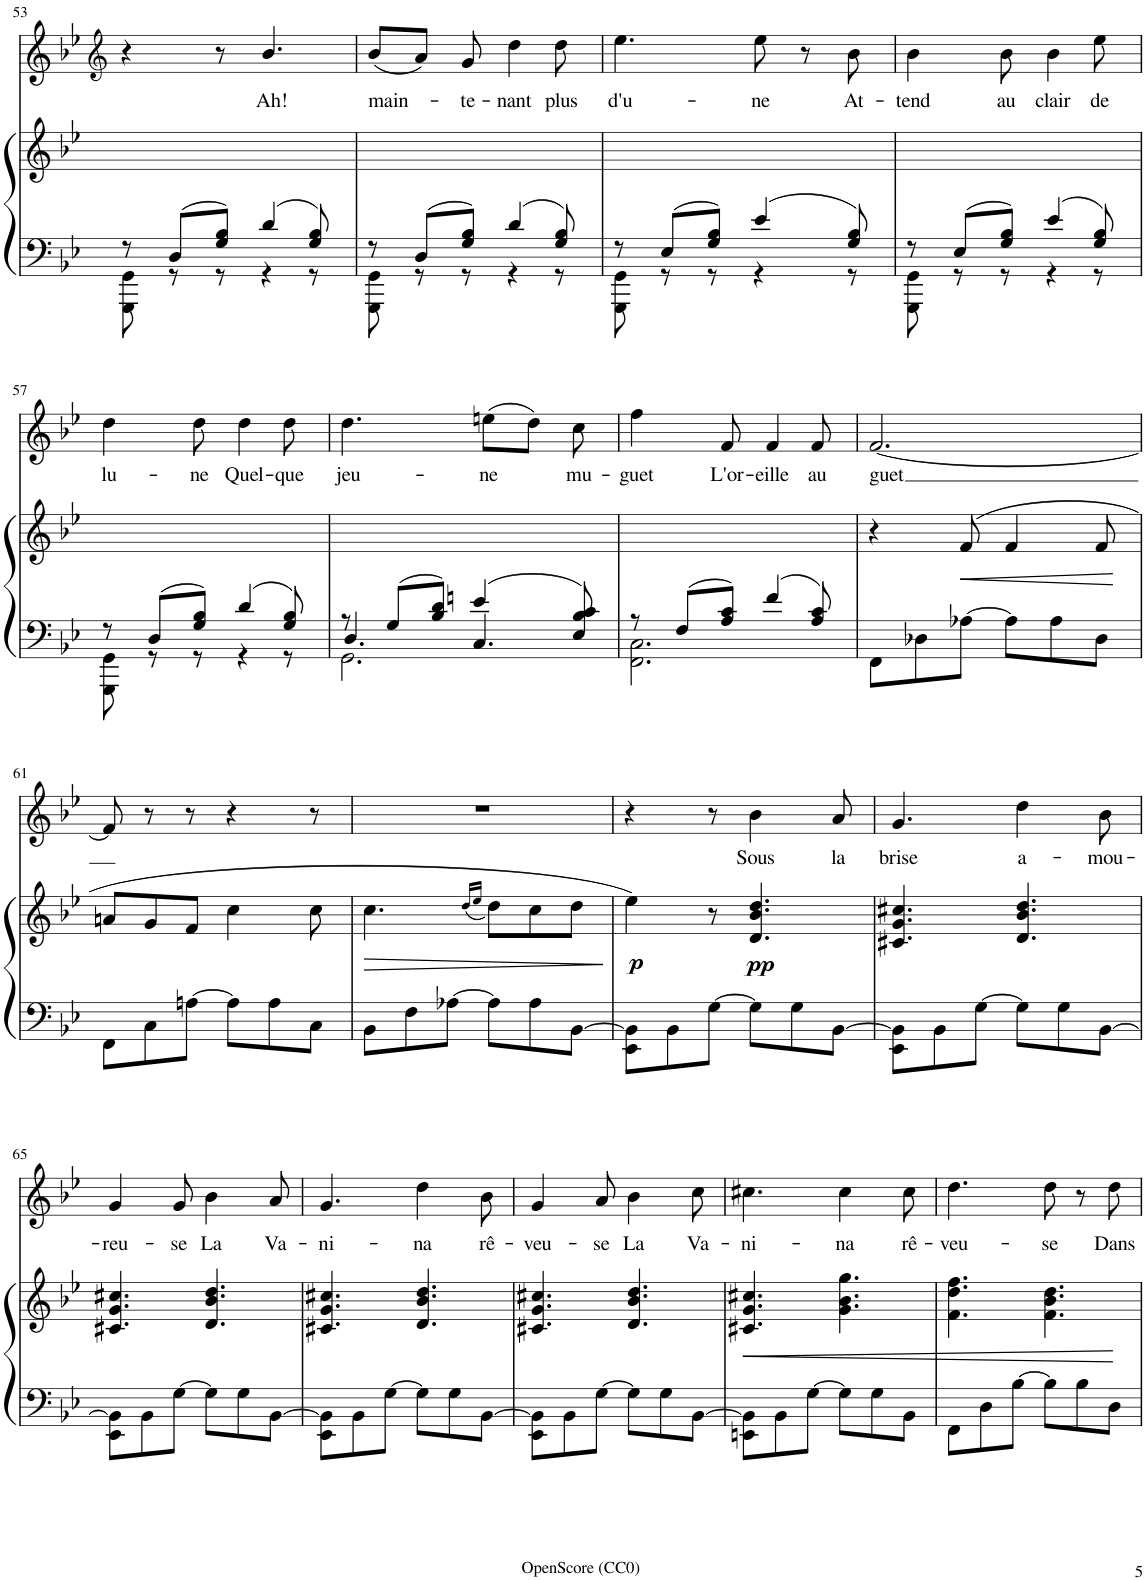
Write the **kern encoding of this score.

**kern	**kern	**dynam	**kern	**text
*part2	*part2	*part2	*part1	*part1
*staff3	*staff2	*staff2/3	*staff1	*staff1
*I"Piano	*	*	*I"Voice	*
*I'Pno	*	*	*	*
!!LO:PB:g=z
*clefF4	*clefG2	*	*clefG2	*
*k[b-e-]	*k[b-e-]	*	*k[b-e-]	*
*M6/8	*M6/8	*	*M6/8	*
=53	=53	=53	=53	=53
*^	*	*	*	*
8r	8GGG\ 8GG\	4g	.	4r	.
8D/L	8r	.	.	.	.
8G/ 8B-/J	8r	4ryy	.	8r	.
!	!	!	!	!	!LO:LY:b
4d/	4r	.	.	4.b-/	Ah!
.	.	4ryy	.	.	.
8G/ 8B-/	8r	.	.	.	.
=54	=54	=54	=54	=54	=54
!	!	!	!	!	!LO:LY:b
8r	8GGG\ 8GG\	2.ryy	.	(8b-/L	main-
8D/L	8r	.	.	8a/J)	.
!	!	!	!	!	!LO:LY:b
8G/ 8B-/J	8r	.	.	8g/	-te-
!	!	!	!	!	!LO:LY:b
4d/	4r	.	.	4dd\	-nant
!	!	!	!	!	!LO:LY:b
8G/ 8B-/	8r	.	.	8dd\	plus
=55	=55	=55	=55	=55	=55
!	!	!	!	!	!LO:LY:b
8r	8GGG\ 8GG\	2.ryy	.	4.ee-\	d'u-
8E-/L	8r	.	.	.	.
8G/ 8B-/J	8r	.	.	.	.
!	!	!	!	!	!LO:LY:b
4e-/	4r	.	.	8ee-\	-ne
.	.	.	.	8r	.
!	!	!	!	!	!LO:LY:b
8G/ 8B-/	8r	.	.	8b-\	At-
=56	=56	=56	=56	=56	=56
!	!	!	!	!	!LO:LY:b
8r	8GGG\ 8GG\	2.ryy	.	4b-\	-tend
8E-/L	8r	.	.	.	.
!	!	!	!	!	!LO:LY:b
8G/ 8B-/J	8r	.	.	8b-\	au
!	!	!	!	!	!LO:LY:b
4e-/	4r	.	.	4b-\	clair
!	!	!	!	!	!LO:LY:b
8G/ 8B-/	8r	.	.	8ee-\	de
!!LO:LB:g=z
=57	=57	=57	=57	=57	=57
!	!	!	!	!	!LO:LY:b
8r	8GGG\ 8GG\	2.ryy	.	4dd\	lu-
8D/L	8r	.	.	.	.
!	!	!	!	!	!LO:LY:b
8G/ 8B-/J	8r	.	.	8dd\	-ne
!	!	!	!	!	!LO:LY:b
4d/	4r	.	.	4dd\	Quel-
!	!	!	!	!	!LO:LY:b
8G/ 8B-/	8r	.	.	8dd\	-que
=58	=58	=58	=58	=58	=58
*	*^	*	*	*	*
!	!	!	!	!	!	!LO:LY:b
8r	4.D/	2.GG\	2.ryy	.	4.dd\	jeu-
8G/L	.	.	.	.	.	.
8B-/ 8d/J	.	.	.	.	.	.
!	!	!	!	!	!	!LO:LY:b
4en/	4.C/	.	.	.	(8een\L	-ne
.	.	.	.	.	8dd\J)	.
!	!	!	!	!	!	!LO:LY:b
8E-/ 8B-/ 8c/	.	.	.	.	8cc\	mu-
*	*v	*v	*	*	*	*
=59	=59	=59	=59	=59	=59
!	!	!	!	!	!LO:LY:b
8r	2.FF\ 2.C\	2.ryy	.	4ff\	-guet
8F/L	.	.	.	.	.
!	!	!	!	!	!LO:LY:b
8A/ 8c/J	.	.	.	8f/	L'or-
!	!	!	!	!	!LO:LY:b
4f/	.	.	.	4f/	-eille
!	!	!	!	!	!LO:LY:b
8A/ 8c/	.	.	.	8f/	au
*v	*v	*	*	*	*
=60	=60	=60	=60	=60
!	!	!	!	!LO:LY:b
8FF\L	4r	.	[2.f/	guet
8D-X\	.	.	.	.
!	!	!LO:HP:b	!	!
[8A-X\J	(8f/	<	.	.
8A-\L]	4f/	.	.	.
8A-\	.	.	.	.
8D-\J	8f/	.	.	.
.	.	[	.	.
!!LO:LB:g=z
=61	=61	=61	=61	=61
8FF\L	8an/L	.	8f/]	.
8C\	8g/	.	8r	.
[8An\J	8f/J	.	8r	.
8A\L]	4cc\	.	4r	.
8A\	.	.	.	.
8C\J	8cc\	.	8r	.
=62	=62	=62	=62	=62
!	!	!LO:HP:b	!	!
8BB-\L	4.cc\	>	2.r	.
8F\	.	.	.	.
[8A-X\J	.	.	.	.
.	(16qdd/LL	.	.	.
.	16qee-/JJ	.	.	.
8A-\L]	8dd\L)	.	.	.
8A-\	8cc\	.	.	.
[8BB-\J	8dd\J	.	.	.
.	.	]	.	.
=63	=63	=63	=63	=63
!	!	!LO:DY:b	!	!
8EE-\ 8BB-\]L	4ee-\)	p	4r	.
8BB-\	.	.	.	.
[8G\J	8r	.	8r	.
!	!	!LO:DY:b	!	!LO:LY:b
8G\L]	4.d/ 4.b-/ 4.dd/	pp	4b-\	Sous
8G\	.	.	.	.
!	!	!	!	!LO:LY:b
[8BB-\J	.	.	8a/	la
=64	=64	=64	=64	=64
!	!	!	!	!LO:LY:b
8EE-\ 8BB-\]L	4.c#X/ 4.g/ 4.cc#X/	.	4.g/	brise
8BB-\	.	.	.	.
[8G\J	.	.	.	.
!	!	!	!	!LO:LY:b
8G\L]	4.d/ 4.b-/ 4.dd/	.	4dd\	a-
8G\	.	.	.	.
!	!	!	!	!LO:LY:b
[8BB-\J	.	.	8b-\	-mou-
!!LO:LB:g=z
=65	=65	=65	=65	=65
!	!	!	!	!LO:LY:b
8EE-\ 8BB-\]L	4.c#X/ 4.g/ 4.cc#X/	.	4g/	-reu-
8BB-\	.	.	.	.
!	!	!	!	!LO:LY:b
[8G\J	.	.	8g/	-se
!	!	!	!	!LO:LY:b
8G\L]	4.d/ 4.b-/ 4.dd/	.	4b-\	La
8G\	.	.	.	.
!	!	!	!	!LO:LY:b
[8BB-\J	.	.	8a/	Va-
=66	=66	=66	=66	=66
!	!	!	!	!LO:LY:b
8EE-\ 8BB-\]L	4.c#X/ 4.g/ 4.cc#X/	.	4.g/	-ni-
8BB-\	.	.	.	.
[8G\J	.	.	.	.
!	!	!	!	!LO:LY:b
8G\L]	4.d/ 4.b-/ 4.dd/	.	4dd\	-na
8G\	.	.	.	.
!	!	!	!	!LO:LY:b
[8BB-\J	.	.	8b-\	rê-
=67	=67	=67	=67	=67
!	!	!	!	!LO:LY:b
8EE-\ 8BB-\]L	4.c#X/ 4.g/ 4.cc#X/	.	4g/	-veu-
8BB-\	.	.	.	.
!	!	!	!	!LO:LY:b
[8G\J	.	.	8a/	-se
!	!	!	!	!LO:LY:b
8G\L]	4.d/ 4.b-/ 4.dd/	.	4b-\	La
8G\	.	.	.	.
!	!	!	!	!LO:LY:b
[8BB-\J	.	.	8cc\	Va-
=68	=68	=68	=68	=68
!	!	!LO:HP:b	!	!LO:LY:b
8EEn\ 8BB-\]L	4.c#X/ 4.g/ 4.cc#X/	<	4.cc#X\	-ni-
8BB-\	.	.	.	.
[8G\J	.	.	.	.
!	!	!	!	!LO:LY:b
8G\L]	4.g\ 4.b-\ 4.gg\	.	4cc#\	-na
8G\	.	.	.	.
!	!	!	!	!LO:LY:b
8BB-\J	.	.	8cc#\	rê-
=69	=69	=69	=69	=69
!	!	!	!	!LO:LY:b
8FF\L	4.f\ 4.dd\ 4.ff\	.	4.dd\	-veu-
8D\	.	.	.	.
[8B-\J	.	.	.	.
!	!	!	!	!LO:LY:b
8B-\L]	4.f\ 4.b-\ 4.dd\	.	8dd\	-se
8B-\	.	.	8r	.
!	!	!	!	!LO:LY:b
8D\J	.	.	8dd\	Dans
.	.	[	.	.
=	=	=	=	=
*-	*-	*-	*-	*-
